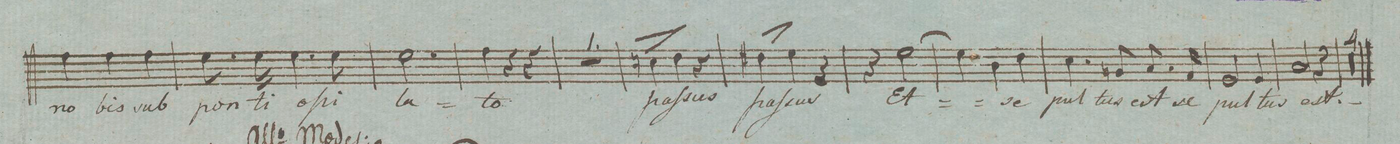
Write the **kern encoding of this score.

**kern	**text	**dynam
*I"Basso. Tutti i Solo	*	*
*clefF4	*	*
*k[b-e-a-]	*	*
*met(c|)	*	*
*M3/4	*	*
4A-\	no-	.
4A-\	-bis	.
4A-\	sub	.
=105	=105	=105
8.G\	pon-	.
16G\	-ti-	.
4G\	-o	.
4G\	pi-	.
=106	=106	=106
2.G\	-la-	.
=107	=107	=107
4A-\	-to	.
4r	.	.
4r	.	.
=108	=108	=108
2.r	.	.
=109	=109	=109
4En\	pas-	>
4F\	-sus	]
4r	.	.
=110	=110	=110
4F#X\	pas-	>
4G\	-sus	]
4r	.	.
=111	=111	=111
4r	.	.
[2G\	Et	.
=112	=112	=112
4G\]	.	.
4D\	.	.
4F\	se-	.
=113	=113	=113
4.E-\	-pul-	.
8BBn/	-tus	.
8.C/	est	.
16AA-/	se-	.
=114	=114	=114
2GG/	-pul-	.
4GG/	-tus	.
=115	=115	=115
2C/	est.	.
4r	.	.
=116	=116	=116
0.r	.	.
=117	=117	=117
=118	=118	=118
=119	=119	=119
=||120	=||120	=||120
*clefF4	*	*
*k[]	*	*
*M2/2	*	*
*met(c|)	*	*
*-	*-	*-
